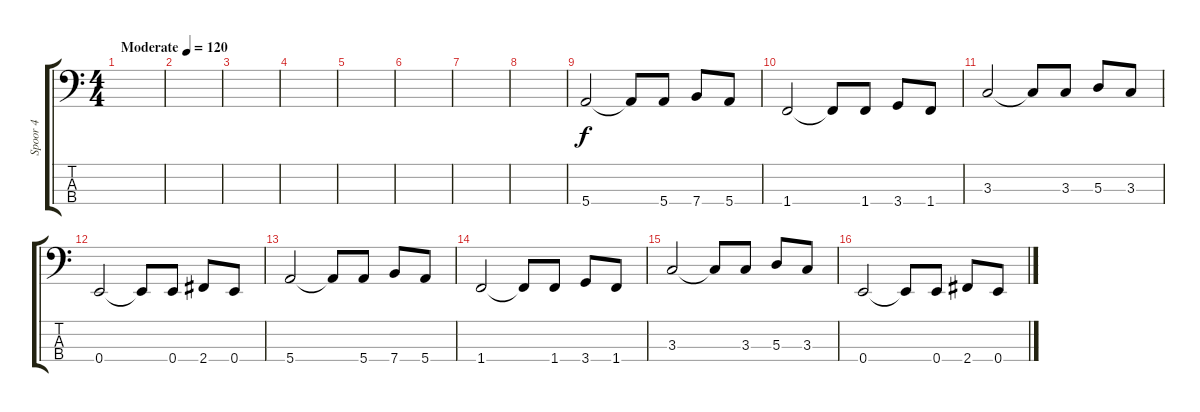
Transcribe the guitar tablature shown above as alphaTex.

\track ("Spoor 4" "Spoor 4") {instrument electricbassfinger}
\staff {score tabs}
\tuning (G2 D2 A1 E1) {hide}
\ts (4 4)
\tempo (120 "Moderate")
\clef f4
\ks c
|
|
|
|
|
|
|
|
5.4.2 5.4{t}.8 5.4.8 7.4.8 5.4.8 |
1.4.2 1.4{t}.8 1.4.8 3.4.8 1.4.8 |
3.3.2 3.3{t}.8 3.3.8 5.3.8 3.3.8 |
0.4.2 0.4{t}.8 0.4.8 2.4.8 0.4.8 |
5.4.2 5.4{t}.8 5.4.8 7.4.8 5.4.8 |
1.4.2 1.4{t}.8 1.4.8 3.4.8 1.4.8 |
3.3.2 3.3{t}.8 3.3.8 5.3.8 3.3.8 |
0.4.2 0.4{t}.8 0.4.8 2.4.8 0.4.8
